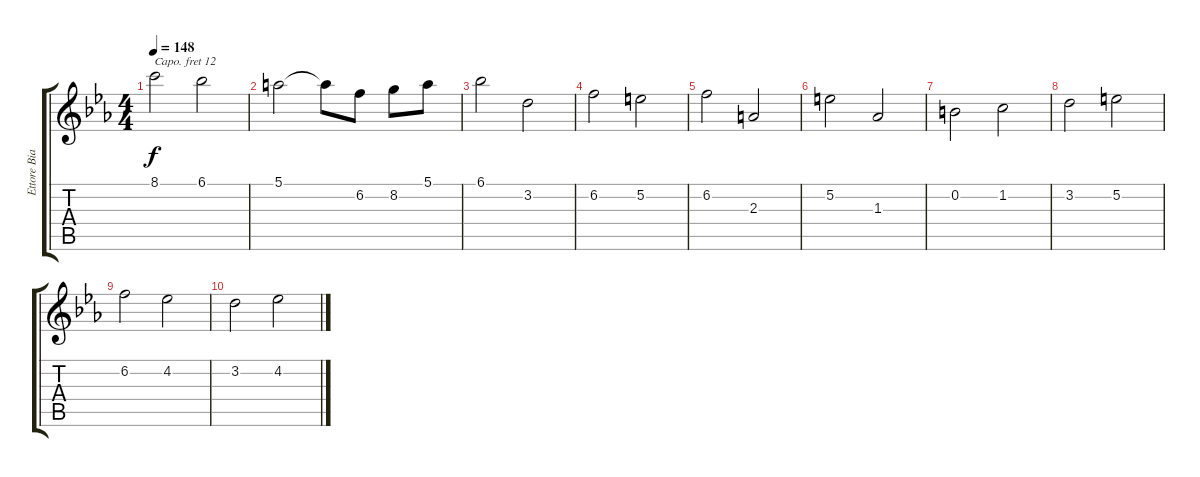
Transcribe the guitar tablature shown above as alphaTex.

\track ("Ettore Bianconi [Synth]" "Ettore Bia") {instrument stringensemble1}
\staff {score tabs}
\capo 12
\tuning (E4 B3 G3 D3 A2 E2) {hide}
\ts (4 4)
\tempo 148
\clef g2
\ks cminor
8.1.2{dy f} 6.1.2 |
5.1.2 5.1{t}.8 6.2.8 8.2.8 5.1.8 |
6.1.2 3.2.2 |
6.2.2 5.2.2 |
6.2.2 2.3.2 |
5.2.2 1.3.2 |
0.2.2 1.2.2 |
3.2.2 5.2.2 |
6.2.2 4.2.2 |
3.2.2 4.2.2
